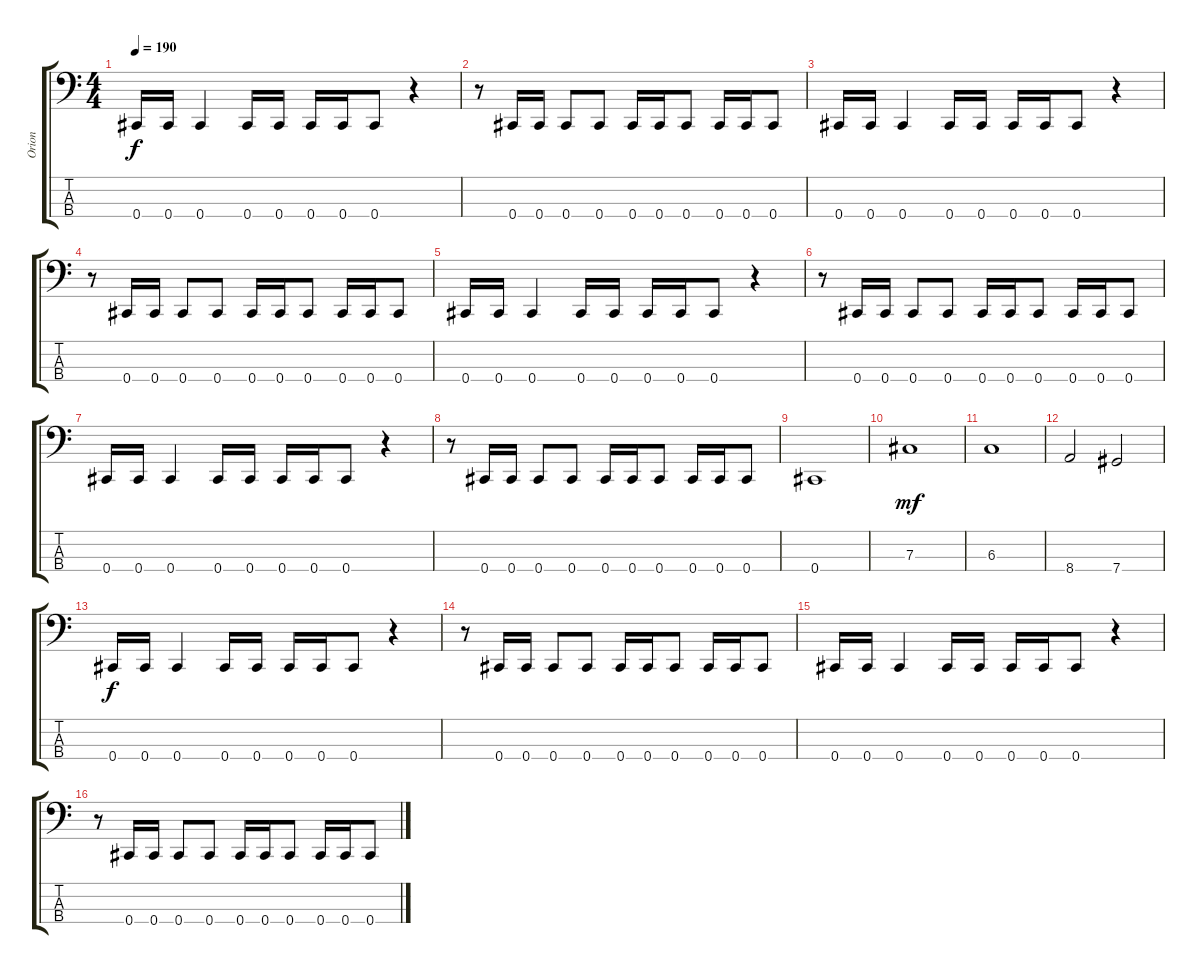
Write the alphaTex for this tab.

\track ("Orion" "Orion") {instrument electricbassfinger}
\staff {score tabs}
\tuning (E2 B1 Gb1 Db1) {hide}
\ts (4 4)
\section ("" "")
\tempo 190
\clef f4
\ks c
0.4.16{dy f} 0.4.16 0.4.4 0.4.16 0.4.16 0.4.16 0.4.16 0.4.8 r.4 |
r.8 0.4.16 0.4.16 0.4.8 0.4.8 0.4.16 0.4.16 0.4.8 0.4.16 0.4.16 0.4.8 |
0.4.16 0.4.16 0.4.4 0.4.16 0.4.16 0.4.16 0.4.16 0.4.8 r.4 |
r.8 0.4.16 0.4.16 0.4.8 0.4.8 0.4.16 0.4.16 0.4.8 0.4.16 0.4.16 0.4.8 |
0.4.16 0.4.16 0.4.4 0.4.16 0.4.16 0.4.16 0.4.16 0.4.8 r.4 |
r.8 0.4.16 0.4.16 0.4.8 0.4.8 0.4.16 0.4.16 0.4.8 0.4.16 0.4.16 0.4.8 |
0.4.16 0.4.16 0.4.4 0.4.16 0.4.16 0.4.16 0.4.16 0.4.8 r.4 |
r.8 0.4.16 0.4.16 0.4.8 0.4.8 0.4.16 0.4.16 0.4.8 0.4.16 0.4.16 0.4.8 |
\section ("" "")
0.4.1 |
7.3.1{dy mf} |
6.3.1 |
8.4.2 7.4.2 |
0.4.16{dy f} 0.4.16 0.4.4 0.4.16 0.4.16 0.4.16 0.4.16 0.4.8 r.4 |
r.8 0.4.16 0.4.16 0.4.8 0.4.8 0.4.16 0.4.16 0.4.8 0.4.16 0.4.16 0.4.8 |
0.4.16 0.4.16 0.4.4 0.4.16 0.4.16 0.4.16 0.4.16 0.4.8 r.4 |
r.8 0.4.16 0.4.16 0.4.8 0.4.8 0.4.16 0.4.16 0.4.8 0.4.16 0.4.16 0.4.8
